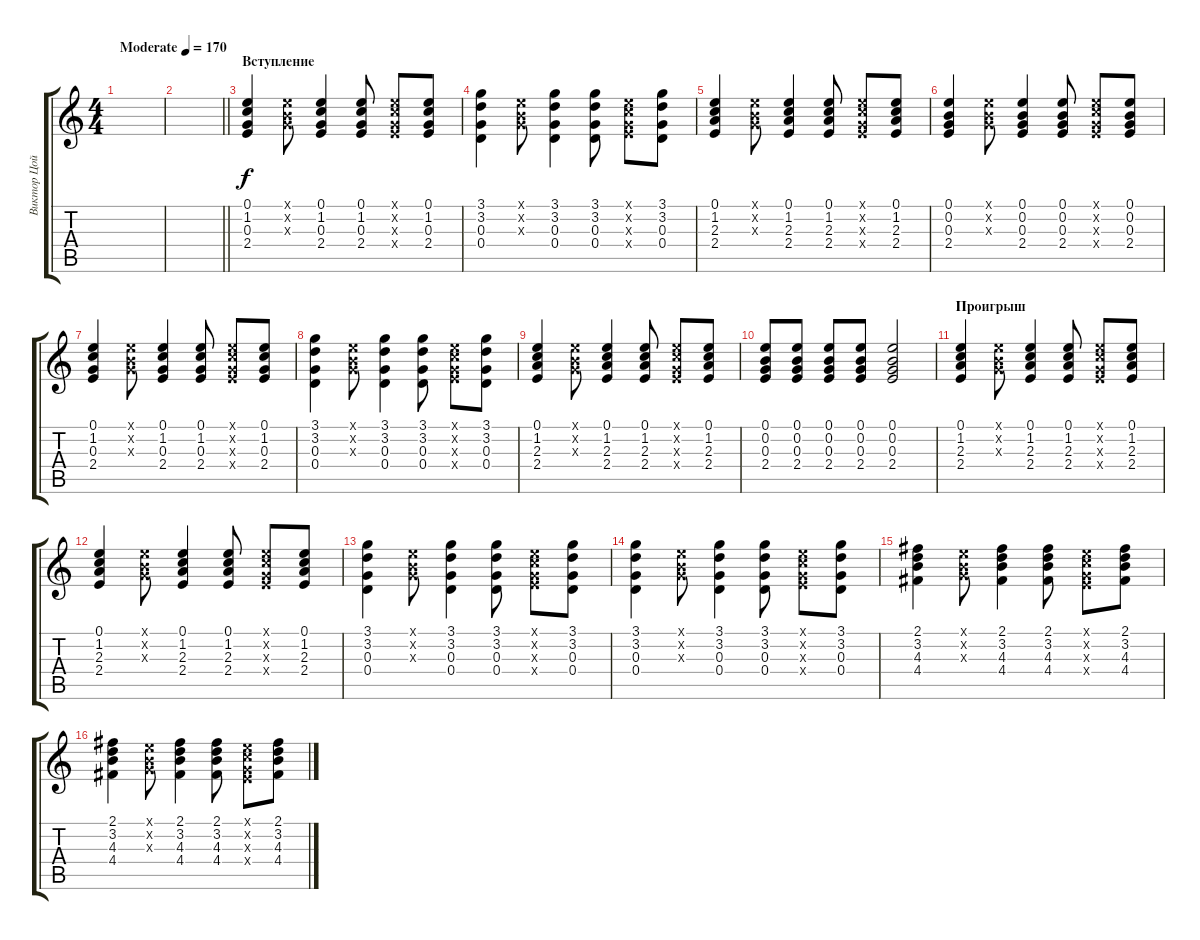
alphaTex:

\track ("Виктор Цой" "Виктор Цой") {instrument acousticguitarsteel}
\staff {score tabs}
\tuning (E4 B3 G3 D3 A2 E2) {hide}
\ts (4 4)
\tempo (170 "Moderate")
\clef g2
\ks c
|
\barLineRight lightlight
|
\section ("" "Вступление")
(0.1 1.2 0.3 2.4).4 (0.1{x} 0.2{x} 0.3{x}).8 (0.1 1.2 0.3 2.4).4 (0.1 1.2 0.3 2.4).8 (0.1{x} 1.2{x} 0.3{x} 2.4{x}).8 (0.1 1.2 0.3 2.4).8 |
(3.1 3.2 0.3 0.4).4 (0.1{x} 0.2{x} 0.3{x}).8 (3.1 3.2 0.3 0.4).4 (3.1 3.2 0.3 0.4).8 (0.1{x} 1.2{x} 0.3{x} 2.4{x}).8 (3.1 3.2 0.3 0.4).8 |
(0.1 1.2 2.3 2.4).4 (0.1{x} 0.2{x} 0.3{x}).8 (0.1 1.2 2.3 2.4).4 (0.1 1.2 2.3 2.4).8 (0.1{x} 1.2{x} 0.3{x} 2.4{x}).8 (0.1 1.2 2.3 2.4).8 |
(0.1 0.2 0.3 2.4).4 (0.1{x} 0.2{x} 0.3{x}).8 (0.1 0.2 0.3 2.4).4 (0.1 0.2 0.3 2.4).8 (0.1{x} 1.2{x} 0.3{x} 2.4{x}).8 (0.1 0.2 0.3 2.4).8 |
(0.1 1.2 0.3 2.4).4 (0.1{x} 0.2{x} 0.3{x}).8 (0.1 1.2 0.3 2.4).4 (0.1 1.2 0.3 2.4).8 (0.1{x} 1.2{x} 0.3{x} 2.4{x}).8 (0.1 1.2 0.3 2.4).8 |
(3.1 3.2 0.3 0.4).4 (0.1{x} 0.2{x} 0.3{x}).8 (3.1 3.2 0.3 0.4).4 (3.1 3.2 0.3 0.4).8 (0.1{x} 1.2{x} 0.3{x} 2.4{x}).8 (3.1 3.2 0.3 0.4).8 |
(0.1 1.2 2.3 2.4).4 (0.1{x} 0.2{x} 0.3{x}).8 (0.1 1.2 2.3 2.4).4 (0.1 1.2 2.3 2.4).8 (0.1{x} 1.2{x} 0.3{x} 2.4{x}).8 (0.1 1.2 2.3 2.4).8 |
(0.1 0.2 0.3 2.4).8 (0.1 0.2 0.3 2.4).8 (0.1 0.2 0.3 2.4).8 (0.1 0.2 0.3 2.4).8 (0.1 0.2 0.3 2.4).2 |
\section ("" "Проигрыш")
(0.1 1.2 2.3 2.4).4 (0.1{x} 0.2{x} 0.3{x}).8 (0.1 1.2 2.3 2.4).4 (0.1 1.2 2.3 2.4).8 (0.1{x} 1.2{x} 0.3{x} 2.4{x}).8 (0.1 1.2 2.3 2.4).8 |
(0.1 1.2 2.3 2.4).4 (0.1{x} 0.2{x} 0.3{x}).8 (0.1 1.2 2.3 2.4).4 (0.1 1.2 2.3 2.4).8 (0.1{x} 1.2{x} 0.3{x} 2.4{x}).8 (0.1 1.2 2.3 2.4).8 |
(3.1 3.2 0.3 0.4).4 (0.1{x} 0.2{x} 0.3{x}).8 (3.1 3.2 0.3 0.4).4 (3.1 3.2 0.3 0.4).8 (0.1{x} 1.2{x} 0.3{x} 2.4{x}).8 (3.1 3.2 0.3 0.4).8 |
(3.1 3.2 0.3 0.4).4 (0.1{x} 0.2{x} 0.3{x}).8 (3.1 3.2 0.3 0.4).4 (3.1 3.2 0.3 0.4).8 (0.1{x} 1.2{x} 0.3{x} 2.4{x}).8 (3.1 3.2 0.3 0.4).8 |
(2.1 3.2 4.3 4.4).4 (0.1{x} 0.2{x} 0.3{x}).8 (2.1 3.2 4.3 4.4).4 (2.1 3.2 4.3 4.4).8 (0.1{x} 1.2{x} 0.3{x} 2.4{x}).8 (2.1 3.2 4.3 4.4).8 |
(2.1 3.2 4.3 4.4).4 (0.1{x} 0.2{x} 0.3{x}).8 (2.1 3.2 4.3 4.4).4 (2.1 3.2 4.3 4.4).8 (0.1{x} 1.2{x} 0.3{x} 2.4{x}).8 (2.1 3.2 4.3 4.4).8
